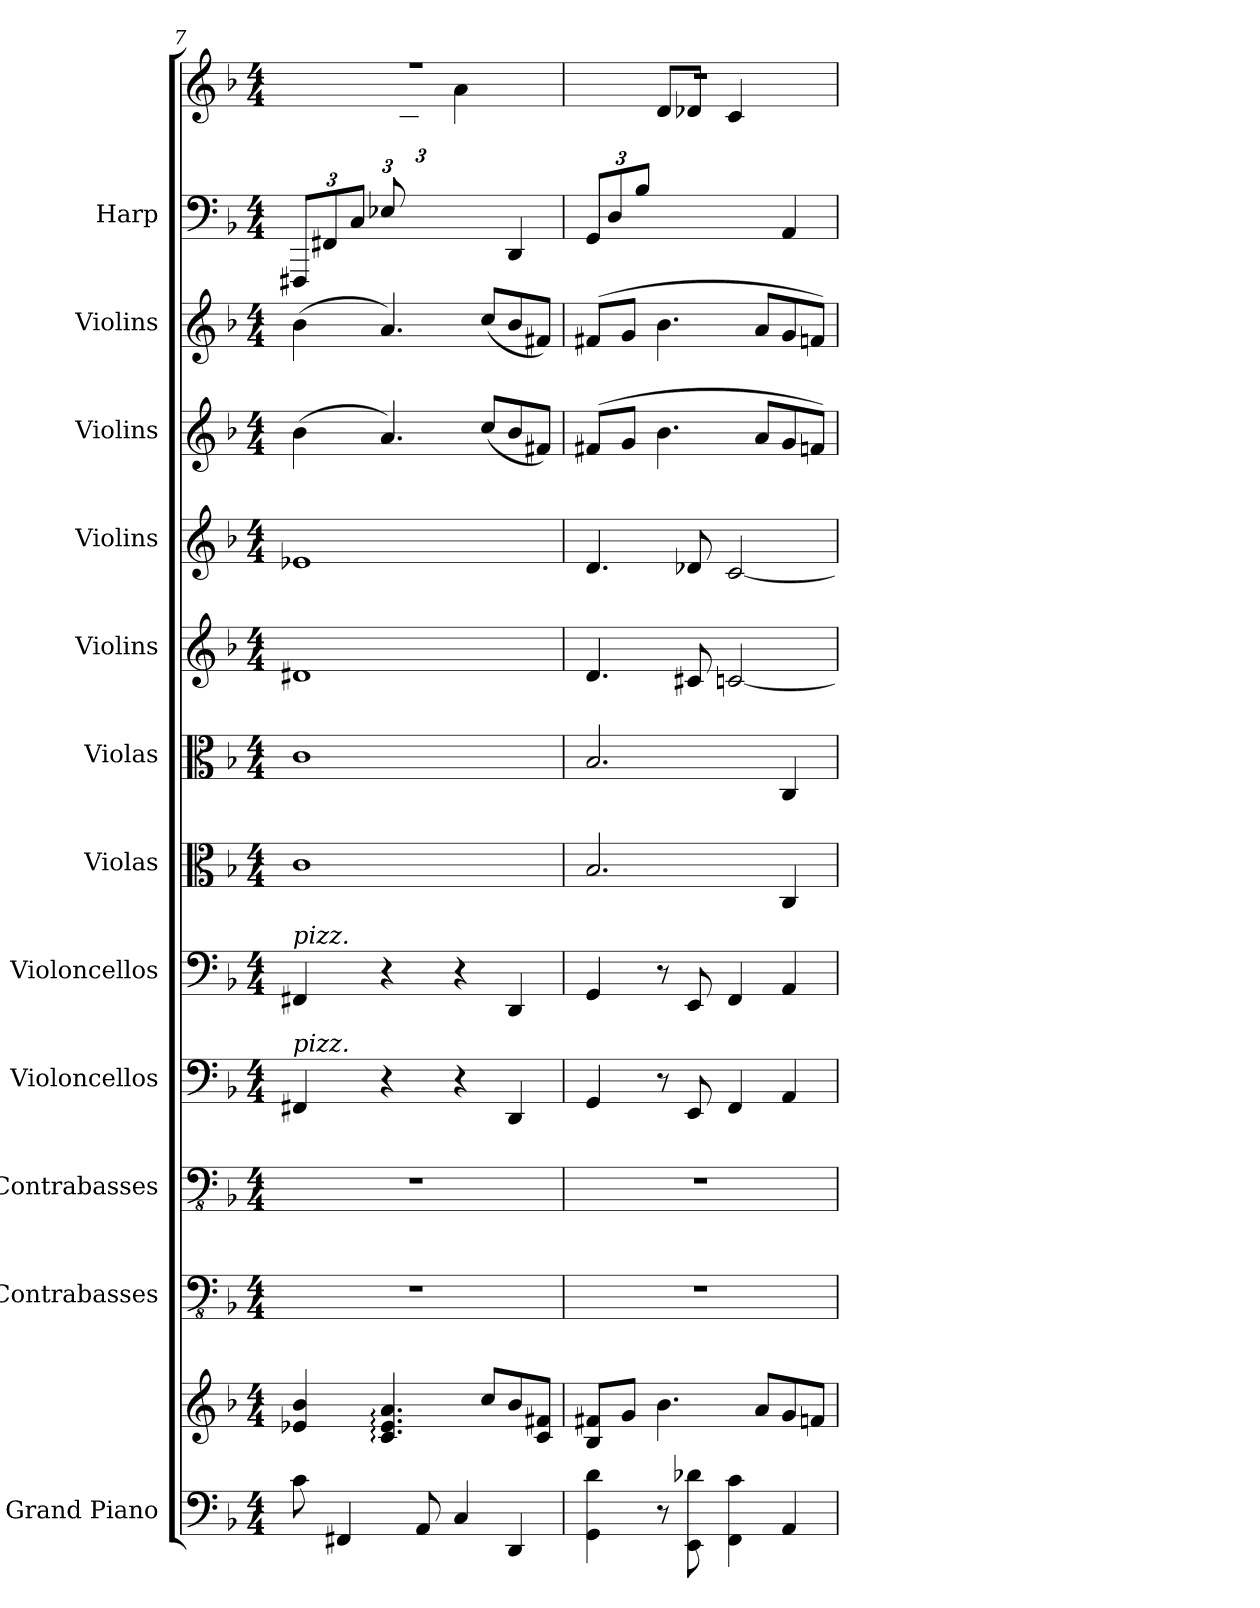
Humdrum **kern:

**kern	**kern	**kern	**kern	**kern	**kern	**kern	**kern	**kern	**kern	**kern	**kern	**kern	**kern
*part12	*part12	*part11	*part10	*part9	*part8	*part7	*part6	*part5	*part4	*part3	*part2	*part1	*part1
*staff14	*staff13	*staff12	*staff11	*staff10	*staff9	*staff8	*staff7	*staff6	*staff5	*staff4	*staff3	*staff2	*staff1
*I"Grand Piano	*	*I"Contrabasses	*I"Contrabasses	*I"Violoncellos	*I"Violoncellos	*I"Violas	*I"Violas	*I"Violins	*I"Violins	*I"Violins	*I"Violins	*I"Harp	*
*I'Pno.	*	*I'Cbs.	*I'Cbs.	*I'Vcs.	*I'Vcs.	*I'Vlas.	*I'Vlas.	*I'Vlns.	*I'Vlns.	*I'Vlns.	*I'Vlns.	*I'Hrp.	*
!!LO:PB:g=z
*clefF4	*clefG2	*clefFv4	*clefFv4	*clefF4	*clefF4	*clefC3	*clefC3	*clefG2	*clefG2	*clefG2	*clefG2	*clefF4	*clefG2
*k[b-]	*k[b-]	*k[b-]	*k[b-]	*k[b-]	*k[b-]	*k[b-]	*k[b-]	*k[b-]	*k[b-]	*k[b-]	*k[b-]	*k[b-]	*k[b-]
*M4/4	*M4/4	*M4/4	*M4/4	*M4/4	*M4/4	*M4/4	*M4/4	*M4/4	*M4/4	*M4/4	*M4/4	*M4/4	*M4/4
*	*	*	*	*	*	*	*	*	*	*	*	*Xbrackettup	*
=7	=7	=7	=7	=7	=7	=7	=7	=7	=7	=7	=7	=7	=7
*	*	*	*	*	*	*	*	*	*	*	*	*	*^
!	!	!	!	!	!LO:TX:a:i:t=pizz.	!	!	!	!	!	!	!	!	!
!	!	!	!	!LO:TX:a:i:t=pizz.	!	!	!	!	!	!	!	!	!	!
8c\	4e-X/ 4b-/	1r	1r	4FF#X/	4FF#X/	1c	1c	1d#X	1e-X	(4b-\	(4b-\	12FFF#X/L	1r	3ryy
.	.	.	.	.	.	.	.	.	.	.	.	12FF#X/	.	.
4FF#X/	.	.	.	.	.	.	.	.	.	.	.	.	.	.
.	.	.	.	.	.	.	.	.	.	.	.	12C/J	.	.
.	4.c/: 4.e-/: 4.a/:	.	.	4r	4r	.	.	.	.	4.a/)	4.a/)	12E-X/L	.	.
.	.	.	.	.	.	.	.	.	.	.	.	12%5ryy	.	12c\
8AA/	.	.	.	.	.	.	.	.	.	.	.	.	.	.
.	.	.	.	.	.	.	.	.	.	.	.	.	.	12e-X\J
4C/	.	.	.	4r	4r	.	.	.	.	.	.	.	.	4a\
.	8cc/L	.	.	.	.	.	.	.	.	(8cc/L	(8cc/L	.	.	.
4DD/	8b-/	.	.	4DD/	4DD/	.	.	.	.	8b-/	8b-/	4DD/	.	4ryy
.	8c/ 8f#X/J	.	.	.	.	.	.	.	.	8f#X/J)	8f#X/J)	.	.	.
=8	=8	=8	=8	=8	=8	=8	=8	=8	=8	=8	=8	=8	=8	=8
4GG\ 4d\	8B-/ 8f#X/L	1r	1r	4GG/	4GG/	2.B-/	2.B-/	4.d/	4.d/	(8f#X/L	(8f#X/L	12GG/L	1rdd	4ryy
.	.	.	.	.	.	.	.	.	.	.	.	12D/	.	.
.	8g/J	.	.	.	.	.	.	.	.	8g/J	8g/J	.	.	.
.	.	.	.	.	.	.	.	.	.	.	.	12B-/J	.	.
8r	4.b-\	.	.	8r	8r	.	.	.	.	4.b-\	4.b-\	2ryy	.	8d/L
8EE\ 8d-X\	.	.	.	8EE/	8EE/	.	.	8c#X/	8d-X/	.	.	.	.	8d-X/J
4FF\ 4c\	.	.	.	4FF/	4FF/	.	.	[2cn/	[2c/	.	.	.	.	4c/
.	8a/L	.	.	.	.	.	.	.	.	8a/L	8a/L	.	.	.
4AA/	8g/	.	.	4AA/	4AA/	4C/	4C/	.	.	8g/	8g/	4AA/	.	4ryy
.	8fn/J	.	.	.	.	.	.	.	.	8fn/J)	8fn/J)	.	.	.
*	*	*	*	*	*	*	*	*	*	*	*	*	*v	*v
=	=	=	=	=	=	=	=	=	=	=	=	=	=
*-	*-	*-	*-	*-	*-	*-	*-	*-	*-	*-	*-	*-	*-
